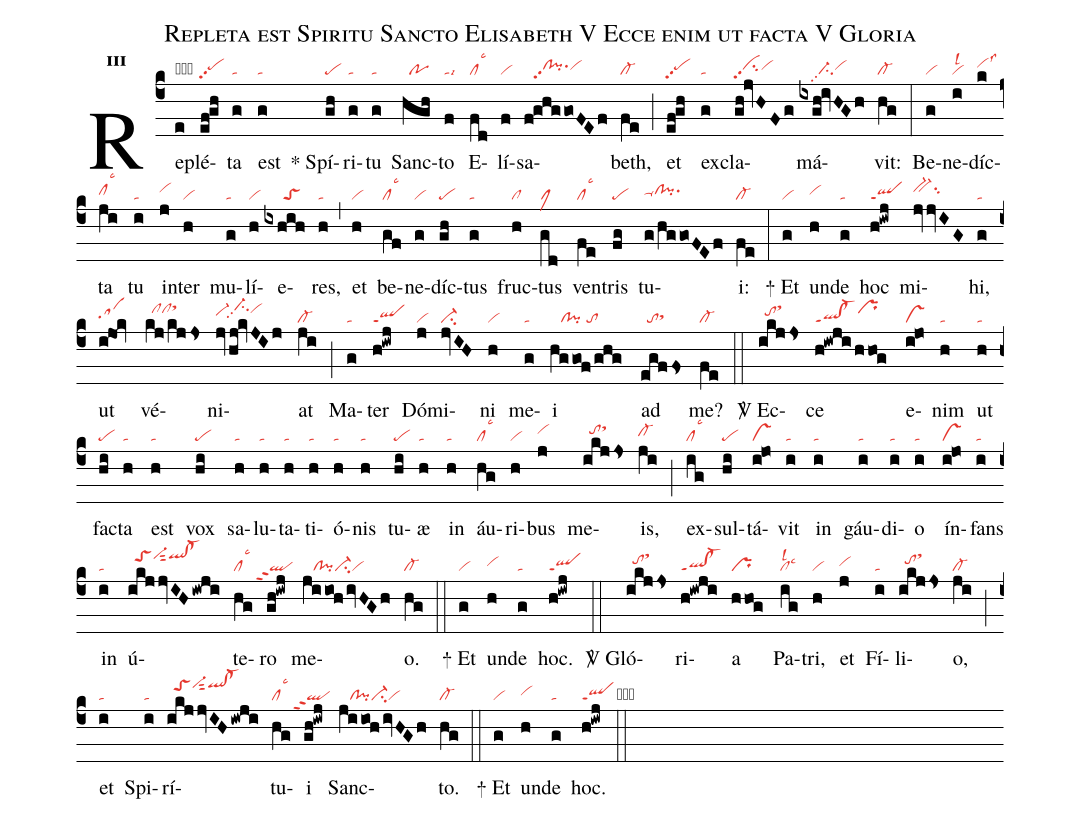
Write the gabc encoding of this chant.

name:Repleta est Spiritu Sancto Elisabeth V Ecce enim ut facta V Gloria;
office-part:re;
mode:3;
nabc-lines:1;
%%
initial-style: 1;
name: Repleta est spiritu Sancto Elisabeth;
mode:3;
office-part: Responsorium;
annotation: Resp.;
annotation:iii;
nabc-lines:1;
%%
(c4) Re(e|obta)plé(ef!gh|pehhpp2)ta(g|ta) est(g|ta) <sp>*</sp> Spí(gh|pe)ri(g|ta)tu(g|ta) Sanc(hgh|//po)to(f|talsi3) E(fd|cllsc3)lí(f|vi)sa(f!ghggoFEf|///clhh!pihhpp2su1vihh)beth,(fe|cl-) (;) et(ef!gh|pehhpp2) ex(g|ta)cla(gh!jvHFg|cihhpp2vihh)má(ixgh!ivHGh|//////ci-pp2vihh)vit:(hg|cl-) (:) Be(g|vi)ne(i|vilsl2)díc(k|vihilss3)ta(ji|clhhlsc3) tu(i|ta) in(j|vihi)ter(h|vi) mu(g|ta)lí(h|vi)e(ixhih|//////toS)res,(h|ta) (,) et(h|vi) be(gf|cllsc3)ne(g|vi)díc(gh|pe)tus(g|ta) fruc(h|cl)tus(gd|clM) ven(fe|cllsc3)tris(fg|pe) tu(g/hggoFEf|clhh!pihhppu1su1)i:(fe|cl-) (:)

<sp>+</sp> Et(g|vi) un(h|vihh)de(g|ta) hoc(h!iwj|qlppt1) mi(jvjvIG|bv-hisu2)hi,(g|ta) ut(i!jok|sahh) vé(kj/kjjs|//clhjclhjsthl)ni(jv/hj!kvJIj|vi-hi/ci-hkpp2vihj)at(ji|cl-) (;) Ma(g|ta)ter(h!iwj|qlppt1) Dó(j|vi)mi(jvIH|ci-)ni(h|vi) me(g|ta)i(hggof/ghg|///cl!pi/to) ad(egffs|//tosthh) me?(fe|cl-) (::)

<sp>V/</sp> Ec(ikjjs|//tohisthl)ce(h!iwji/hhog|ql!cl-ppt1prhj) e(i!jo|vs)nim(h|ta) ut(h|ta) fac(hi|pe)ta(h|ta) est(h|ta) vox(hi|pe) sa(h|ta)lu(h|ta)ta(h|ta)ti(h|ta)ó(h|ta)nis(h|ta) tu(hi|pe)æ(h|ta) in(h|ta) áu(hg|cllsc3)ri(h|vi)bus(j|vihi) me(ikjjs|//tohisthk)is,(ji|cl-hh) (;) ex(ig|cllsc3)sul(hi|pe)tá(i!jo|vs)vit(i|ta) in(i|ta) gáu(i|ta)di(i|ta)o(i|ta) ín(i!jo|vs)fans(i|ta) in(i|ta) ú(ikjjvIH/iwji|//toShjvi-hksut2qlhk!cl-hk)te(hg|cllsc3)ro(gh!iwj|```qlppt2) me(jiioh/ivHGh|///cl!pici-vi)o.(hg|cl-) (::)

<sp>+</sp> Et(g|vi) un(h|vihh)de(g|ta) hoc.(h!iwj|qlppt1) (::)

<sp>V/</sp> Gló(ikjjs|//tohisthl)ri(h!iwji|ql!cl-ppt1)a(hhog|pr) Pa(ig|cllsc3lsl2)tri,(h|vi) et(j|vihh) Fí(i|ta)li(ikjjs|//tohisthl)o,(ji|cl-) (;) et(i|ta) Spi(i|ta)rí(ikjjvIH/iwji|//toShjvi-hksut2qlhk!cl-hk)tu(hg|cllsc3)i(gh!iwj|```qlppt2) Sanc(jiioh/ivHGh|///cl!pici-vi)to.(hg|cl-) (::)

<sp>+</sp> Et(g|vi) un(h|vihh)de(g|ta) hoc.(h!iwj|qlppt1cb) (::)
